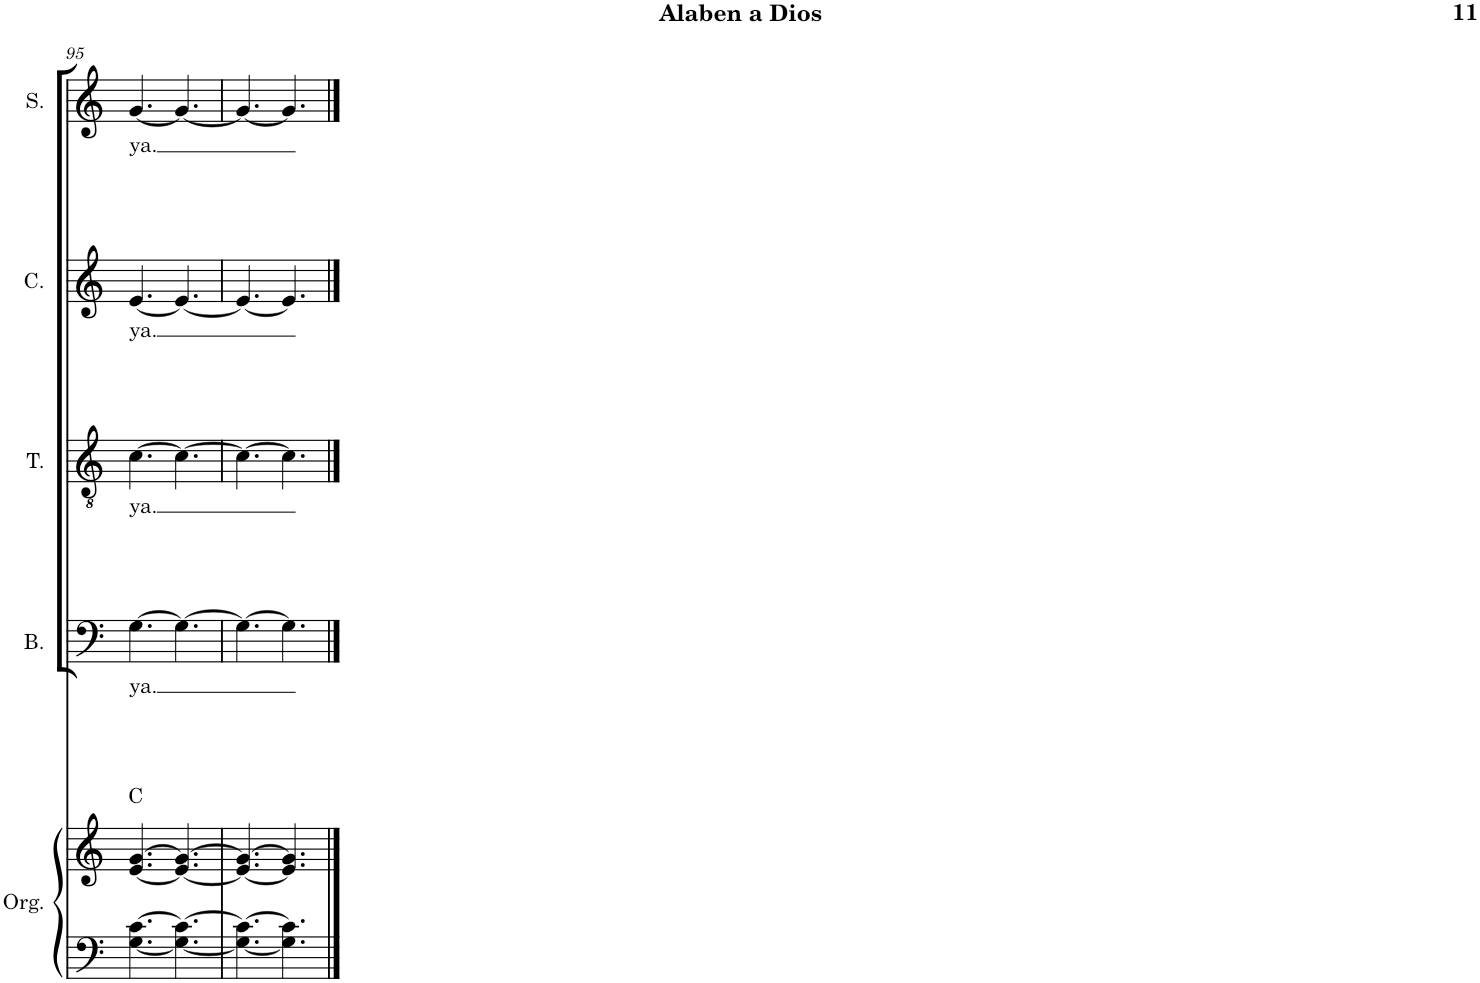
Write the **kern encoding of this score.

**kern	**kern	**harte	**kern	**text	**kern	**text	**kern	**text	**kern	**text
*part5	*part5	*part5	*part4	*part4	*part3	*part3	*part2	*part2	*part1	*part1
*staff6	*staff5	*	*staff4	*staff4	*staff3	*staff3	*staff2	*staff2	*staff1	*staff1
*I"Órgano	*	*	*I"Bajo	*	*I"Tenor	*	*I"Contralto	*	*I"Soprano	*
*	*	*	*I'B.	*	*I'T.	*	*I'C.	*	*I'S.	*
!!LO:PB:g=z
*clefF4	*clefG2	*	*clefF4	*	*clefGv2	*	*clefG2	*	*clefG2	*
*k[]	*k[]	*	*k[]	*	*k[]	*	*k[]	*	*k[]	*
*M6/8	*M6/8	*	*M6/8	*	*M6/8	*	*M6/8	*	*M6/8	*
=95	=95	=95	=95	=95	=95	=95	=95	=95	=95	=95
!	!	!	!	!LO:LY:b	!	!LO:LY:b	!	!LO:LY:b	!	!LO:LY:b
[4.G\ [4.c\	[4.e/ [4.g/	C:maj	[4.G\	ya.	[4.c\	ya.	[4.e/	ya.	[4.g/	ya.
4.G\_ 4.c\_	4.e/_ 4.g/_	.	4.G\_	.	4.c\_	.	4.e/_	.	4.g/_	.
=96	=96	=96	=96	=96	=96	=96	=96	=96	=96	=96
4.G\_ 4.c\_	4.e/_ 4.g/_	.	4.G\_	.	4.c\_	.	4.e/_	.	4.g/_	.
4.G\] 4.c\]	4.e/] 4.g/]	.	4.G\]	.	4.c\]	.	4.e/]	.	4.g/]	.
==	==	==	==	==	==	==	==	==	==	==
*-	*-	*-	*-	*-	*-	*-	*-	*-	*-	*-
